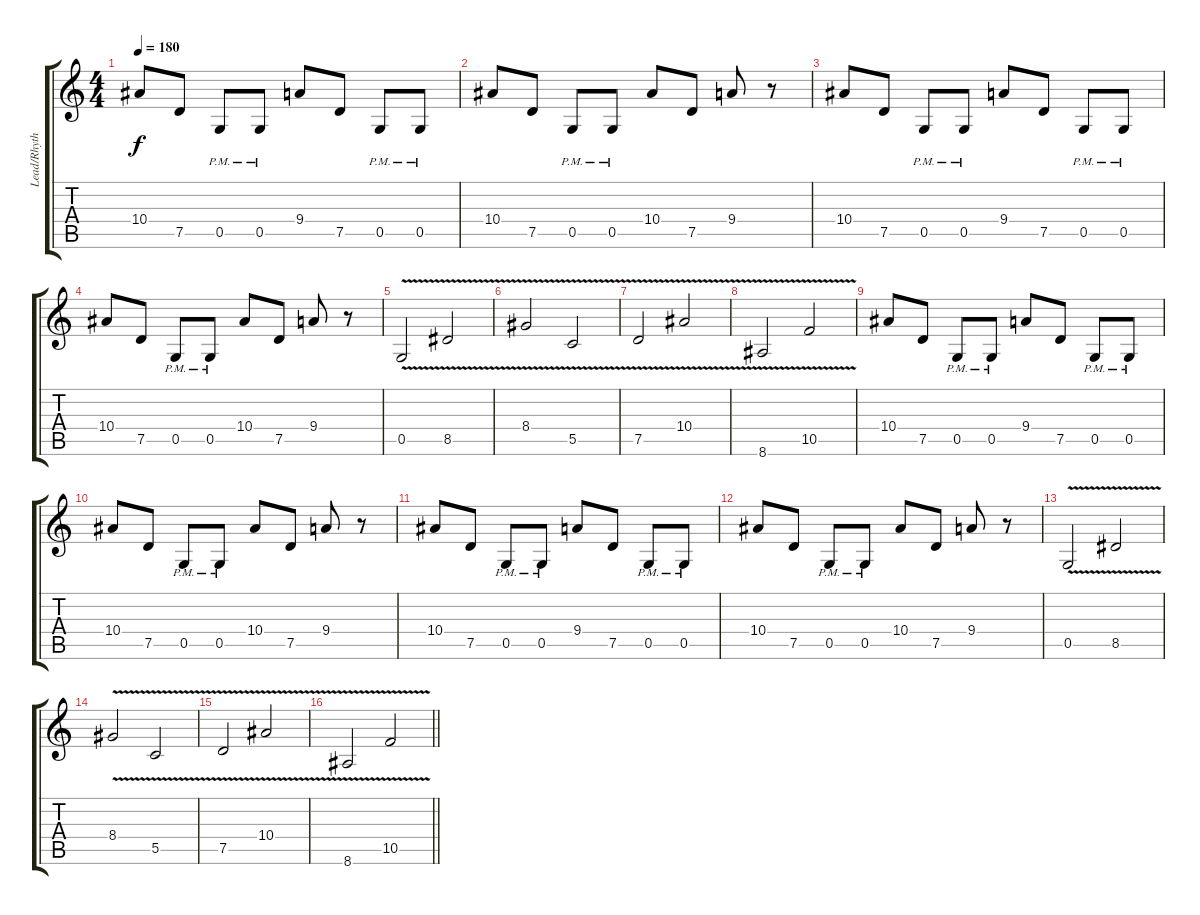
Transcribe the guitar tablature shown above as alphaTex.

\track ("Lead/Rhythm Guitar" "Lead/Rhyth") {instrument overdrivenguitar}
\staff {score tabs}
\tuning (D4 A3 F3 C3 G2 D2) {hide}
\ts (4 4)
\tempo 180
\clef g2
\ks c
10.4.8{dy f} 7.5.8 0.5{pm}.8 0.5{pm}.8 9.4.8 7.5.8 0.5{pm}.8 0.5{pm}.8 |
10.4.8 7.5.8 0.5{pm}.8 0.5{pm}.8 10.4.8 7.5.8 9.4.8 r.8 |
10.4.8 7.5.8 0.5{pm}.8 0.5{pm}.8 9.4.8 7.5.8 0.5{pm}.8 0.5{pm}.8 |
10.4.8 7.5.8 0.5{pm}.8 0.5{pm}.8 10.4.8 7.5.8 9.4.8 r.8 |
0.5{v}.2 8.5{v}.2 |
8.4{v}.2 5.5{v}.2 |
7.5{v}.2 10.4{v}.2 |
8.6{v}.2 10.5{v}.2 |
10.4.8 7.5.8 0.5{pm}.8 0.5{pm}.8 9.4.8 7.5.8 0.5{pm}.8 0.5{pm}.8 |
10.4.8 7.5.8 0.5{pm}.8 0.5{pm}.8 10.4.8 7.5.8 9.4.8 r.8 |
10.4.8 7.5.8 0.5{pm}.8 0.5{pm}.8 9.4.8 7.5.8 0.5{pm}.8 0.5{pm}.8 |
10.4.8 7.5.8 0.5{pm}.8 0.5{pm}.8 10.4.8 7.5.8 9.4.8 r.8 |
0.5{v}.2 8.5{v}.2 |
8.4{v}.2 5.5{v}.2 |
7.5{v}.2 10.4{v}.2 |
\barLineRight lightlight
8.6{v}.2 10.5{v}.2
